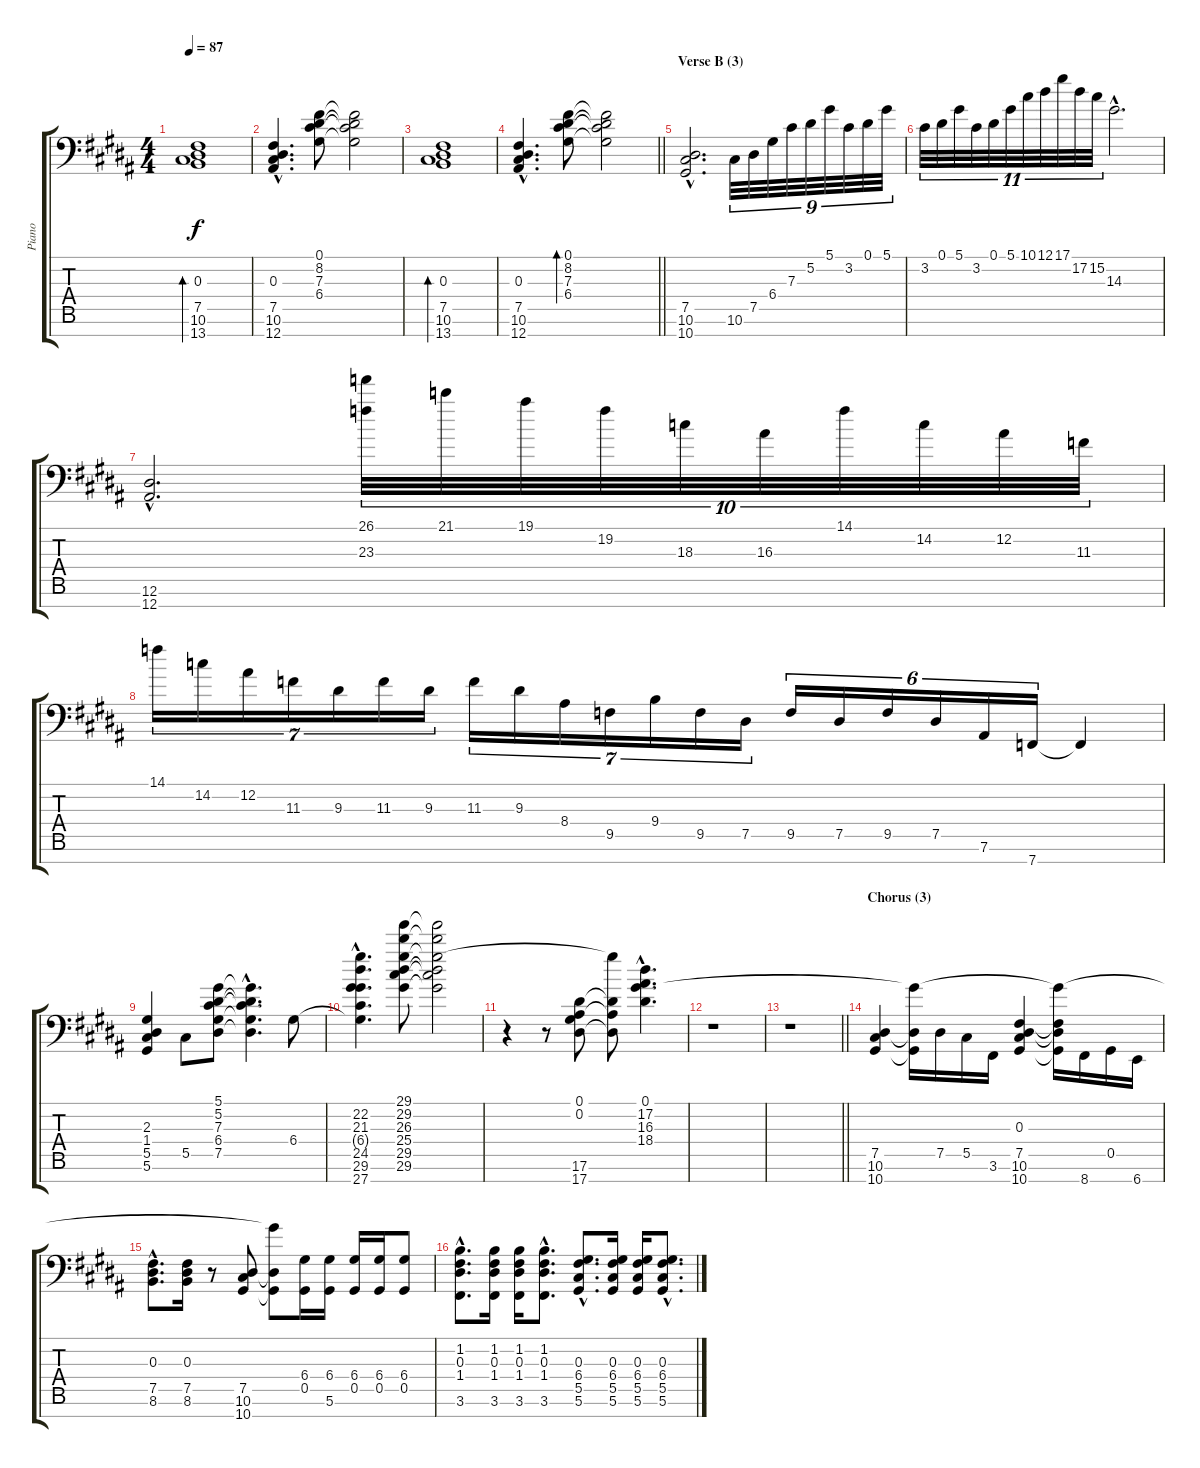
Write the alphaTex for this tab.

\track ("Piano" "Piano") {instrument brightacousticpiano}
\staff {score tabs}
\tuning (Eb4 Bb3 Gb3 D3 Ab2 Eb2 Bb1) {hide}
\ts (4 4)
\tempo 87
\clef f4
\ks b
(0.3 7.5 10.6 13.7).1{bd 240 dy f} |
(0.3{hac} 7.5{hac} 10.6{hac} 12.7{hac}).4{d} (0.1 8.2 7.3 6.4).8 (0.1{t} 8.2{t} 7.3{t} 6.4{t}).2 |
(0.3 7.5 10.6 13.7).1{bd 240} |
\barLineRight lightlight
(0.3{hac} 7.5{hac} 10.6{hac} 12.7{hac}).4{d} (0.1 8.2 7.3 6.4).8{bd 240} (0.1{t} 8.2{t} 7.3{t} 6.4{t}).2 |
\section ("" "Verse B (3)")
(7.5{hac} 10.6{hac} 10.7{hac}).2{d} 10.6.32{tu (9 8)} 7.5.32{tu (9 8)} 6.4.32{tu (9 8)} 7.3.32{tu (9 8)} 5.2.32{tu (9 8)} 5.1.32{tu (9 8)} 3.2.32{tu (9 8)} 0.1.32{tu (9 8)} 5.1.32{tu (9 8)} |
3.2.32{tu (11 8)} 0.1.32{tu (11 8)} 5.1.32{tu (11 8)} 3.2.32{tu (11 8)} 0.1.32{tu (11 8)} 5.1.32{tu (11 8)} 10.1.32{tu (11 8)} 12.1.32{tu (11 8)} 17.1.32{tu (11 8)} 17.2.32{tu (11 8)} 15.2.32{tu (11 8)} 14.3{hac}.2{d} |
(12.6{hac} 12.7{hac}).2{d} (26.1 23.3).32{tu (10 8)} 21.1.32{tu (10 8)} 19.1.32{tu (10 8)} 19.2.32{tu (10 8)} 18.3.32{tu (10 8)} 16.3.32{tu (10 8)} 14.1.32{tu (10 8)} 14.2.32{tu (10 8)} 12.2.32{tu (10 8)} 11.3.32{tu (10 8)} |
14.1.16{tu (7 4)} 14.2.16{tu (7 4)} 12.2.16{tu (7 4)} 11.3.16{tu (7 4)} 9.3.16{tu (7 4)} 11.3.16{tu (7 4)} 9.3.16{tu (7 4)} 11.3.16{tu (7 4)} 9.3.16{tu (7 4)} 8.4.16{tu (7 4)} 9.5.16{tu (7 4)} 9.4.16{tu (7 4)} 9.5.16{tu (7 4)} 7.5.16{tu (7 4)} 9.5.16{tu (6 4)} 7.5.16{tu (6 4)} 9.5.16{tu (6 4)} 7.5.16{tu (6 4)} 7.6.16{tu (6 4)} 7.7.16{tu (6 4)} 7.7{t}.4 |
(2.3 1.4 5.5 5.6).4 5.5.8 (5.1 5.2 7.3 6.4 7.5).8 (5.1{hac t} 5.2{hac t} 7.3{hac t} 6.4{hac t} 7.5{hac t}).4{d} 6.4.8 |
(22.2{hac} 21.3{hac} 6.4{hac t} 24.5{hac} 29.6{hac} 27.7{hac}).4{d} (29.1 29.2 26.3 25.4 29.5 29.6).8 (29.1{t} 29.2{t} 26.3{t} 25.4{t} 29.5{t} 29.6{t}).2 |
r.4 r.8 (0.1 0.2 17.6 17.7).8 (0.1{t} 0.2{t} 26.3{t} 17.7{t}).8 (0.1{hac} 17.2{hac} 16.3{hac} 18.4{hac}).4{d} |
r.1 |
\barLineRight lightlight
r.1 |
\section ("" "Chorus (3)")
(7.5 10.6 10.7).4 (18.4{t} 7.5{t} 10.7{t}).16 7.5.16 5.5.16 3.6.16 (0.3 7.5 10.6 10.7).4 (0.3{t} 18.4{t} 7.5{t} 10.7{t}).16 8.7.16 0.5.16 6.7.16 |
(0.3{hac} 7.5{hac} 8.6{hac}).8{d} (0.3 7.5 8.6).16 r.8 (7.5 10.6 10.7).8 (18.4{t} 7.5{t} 10.7{t}).8 (6.4 0.5).16 (6.4 5.6).16 (6.4 0.5).16 (6.4 0.5).16 (6.4 0.5).8 |
(1.2{hac} 0.3{hac} 1.4{hac} 3.6{hac}).8{d} (1.2 0.3 1.4 3.6).16 (1.2 0.3 1.4 3.6).16 (1.2{hac} 0.3{hac} 1.4{hac} 3.6{hac}).8{d} (0.3{hac} 6.4{hac} 5.5{hac} 5.6{hac}).8{d} (0.3 6.4 5.5 5.6).16 (0.3 6.4 5.5 5.6).16 (0.3{hac} 6.4{hac} 5.5{hac} 5.6{hac}).8{d}
